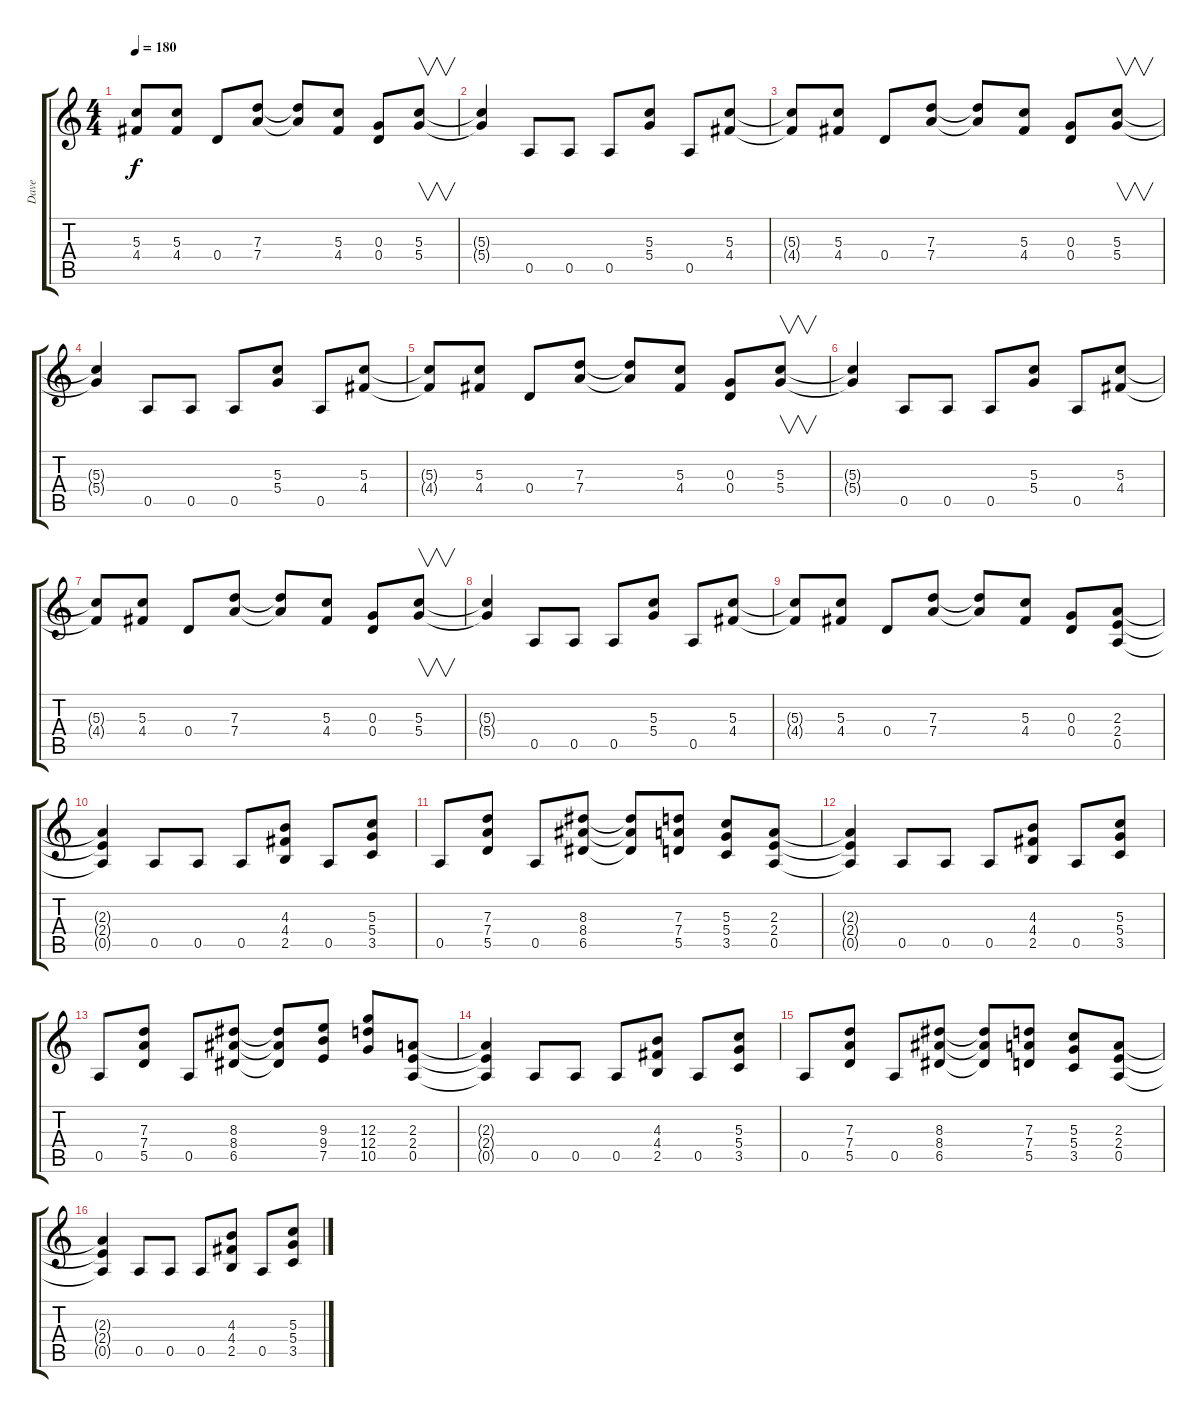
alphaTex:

\track ("Dave" "Dave") {instrument distortionguitar}
\staff {score tabs}
\tuning (E4 B3 G3 D3 A2 E2) {hide}
\ts (4 4)
\tempo 180
\clef g2
\ks c
(5.3{t} 4.4{t}).8{dy f} (5.3 4.4).8 0.4.8 (7.3 7.4).8 (7.3{t} 7.4{t}).8 (5.3 4.4).8 (0.3 0.4).8 (5.3 5.4).8{v} |
(5.3{t} 5.4{t}).4 0.5.8 0.5.8 0.5.8 (5.3 5.4).8 0.5.8 (5.3 4.4).8 |
(5.3{t} 4.4{t}).8 (5.3 4.4).8 0.4.8 (7.3 7.4).8 (7.3{t} 7.4{t}).8 (5.3 4.4).8 (0.3 0.4).8 (5.3 5.4).8{v} |
(5.3{t} 5.4{t}).4 0.5.8 0.5.8 0.5.8 (5.3 5.4).8 0.5.8 (5.3 4.4).8 |
(5.3{t} 4.4{t}).8 (5.3 4.4).8 0.4.8 (7.3 7.4).8 (7.3{t} 7.4{t}).8 (5.3 4.4).8 (0.3 0.4).8 (5.3 5.4).8{v} |
(5.3{t} 5.4{t}).4 0.5.8 0.5.8 0.5.8 (5.3 5.4).8 0.5.8 (5.3 4.4).8 |
(5.3{t} 4.4{t}).8 (5.3 4.4).8 0.4.8 (7.3 7.4).8 (7.3{t} 7.4{t}).8 (5.3 4.4).8 (0.3 0.4).8 (5.3 5.4).8{v} |
(5.3{t} 5.4{t}).4 0.5.8 0.5.8 0.5.8 (5.3 5.4).8 0.5.8 (5.3 4.4).8 |
(5.3{t} 4.4{t}).8 (5.3 4.4).8 0.4.8 (7.3 7.4).8 (7.3{t} 7.4{t}).8 (5.3 4.4).8 (0.3 0.4).8 (2.3 2.4 0.5).8 |
(2.3{t} 2.4{t} 0.5{t}).4 0.5.8 0.5.8 0.5.8 (4.3 4.4 2.5).8 0.5.8 (5.3 5.4 3.5).8 |
0.5.8 (7.3 7.4 5.5).8 0.5.8 (8.3 8.4 6.5).8 (8.3{t} 8.4{t} 6.5{t}).8 (7.3 7.4 5.5).8 (5.3 5.4 3.5).8 (2.3 2.4 0.5).8 |
(2.3{t} 2.4{t} 0.5{t}).4 0.5.8 0.5.8 0.5.8 (4.3 4.4 2.5).8 0.5.8 (5.3 5.4 3.5).8 |
0.5.8 (7.3 7.4 5.5).8 0.5.8 (8.3 8.4 6.5).8 (8.3{t} 8.4{t} 6.5{t}).8 (9.3 9.4 7.5).8 (12.3 12.4 10.5).8 (2.3 2.4 0.5).8 |
(2.3{t} 2.4{t} 0.5{t}).4 0.5.8 0.5.8 0.5.8 (4.3 4.4 2.5).8 0.5.8 (5.3 5.4 3.5).8 |
0.5.8 (7.3 7.4 5.5).8 0.5.8 (8.3 8.4 6.5).8 (8.3{t} 8.4{t} 6.5{t}).8 (7.3 7.4 5.5).8 (5.3 5.4 3.5).8 (2.3 2.4 0.5).8 |
(2.3{t} 2.4{t} 0.5{t}).4 0.5.8 0.5.8 0.5.8 (4.3 4.4 2.5).8 0.5.8 (5.3 5.4 3.5).8
